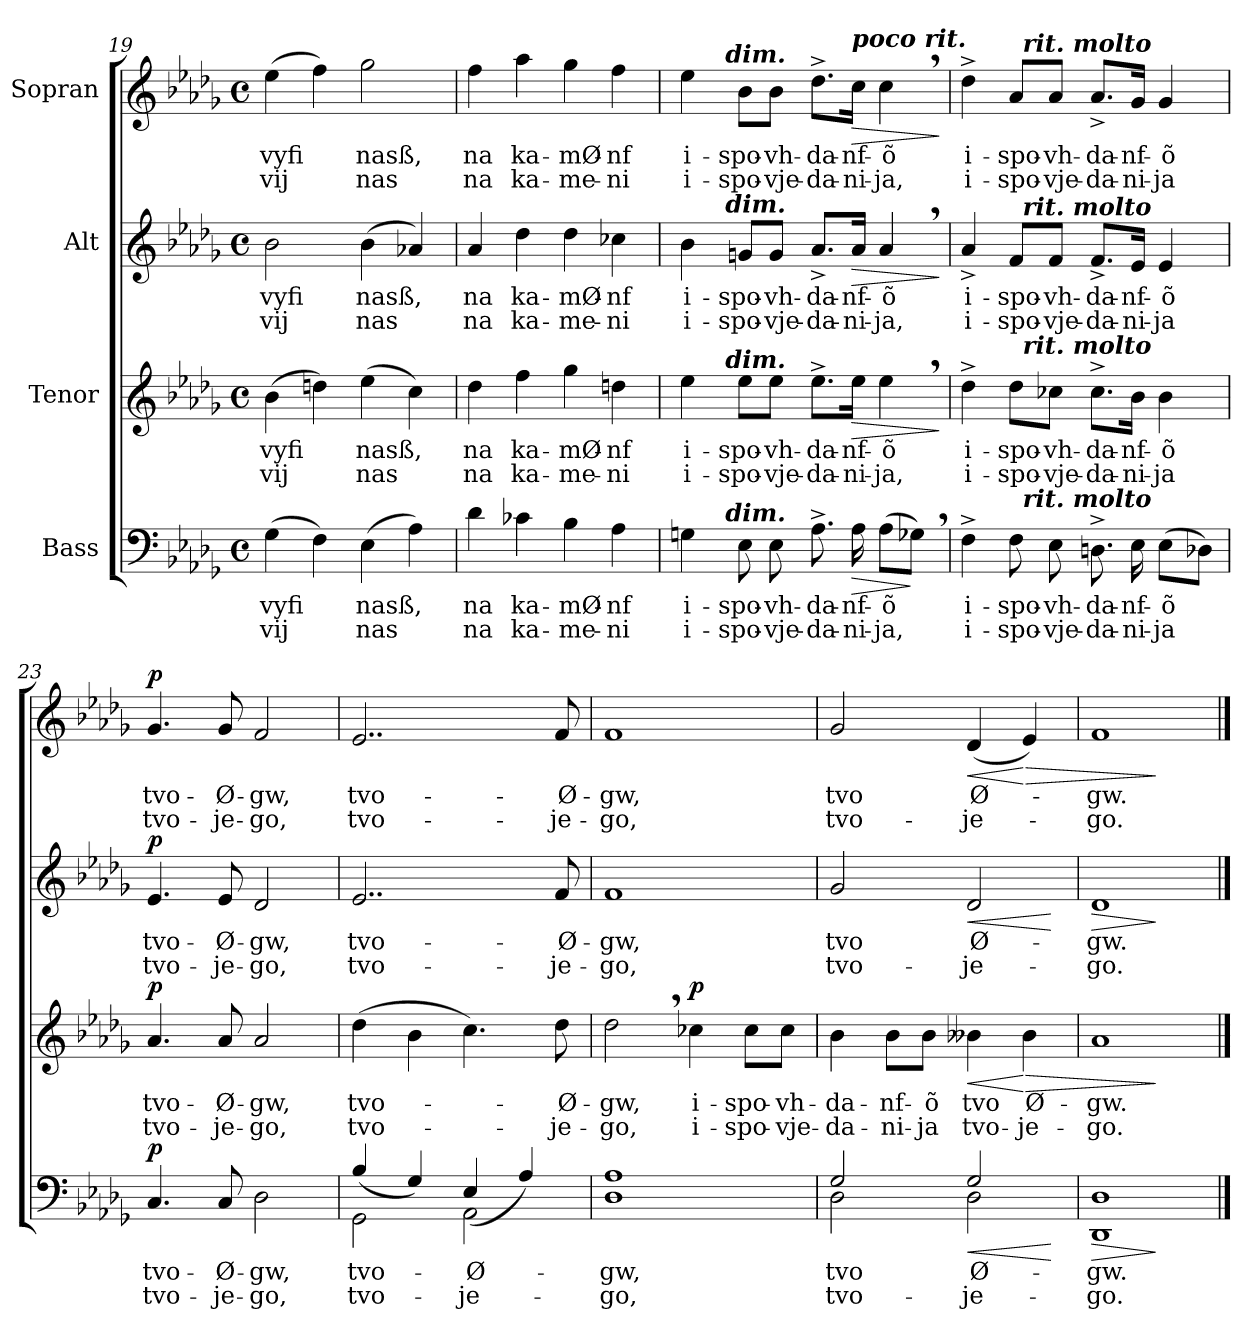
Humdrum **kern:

**kern	**text	**text	**dynam	**kern	**text	**text	**dynam	**kern	**text	**text	**dynam	**kern	**text	**text	**dynam
*part4	*part4	*part4	*part4	*part3	*part3	*part3	*part3	*part2	*part2	*part2	*part2	*part1	*part1	*part1	*part1
*staff4	*staff4	*staff4	*staff4	*staff3	*staff3	*staff3	*staff3	*staff2	*staff2	*staff2	*staff2	*staff1	*staff1	*staff1	*staff1
*I"Bass	*	*	*	*I"Tenor	*	*	*	*I"Alt	*	*	*	*I"Sopran	*	*	*
!!LO:PB:g=z
*clefF4	*	*	*	*clefG2	*	*	*	*clefG2	*	*	*	*clefG2	*	*	*
*k[b-e-a-d-g-]	*	*	*	*k[b-e-a-d-g-]	*	*	*	*k[b-e-a-d-g-]	*	*	*	*k[b-e-a-d-g-]	*	*	*
*b-:	*	*	*	*b-:	*	*	*	*b-:	*	*	*	*b-:	*	*	*
*M4/4	*	*	*	*M4/4	*	*	*	*M4/4	*	*	*	*M4/4	*	*	*
*met(c)	*	*	*	*met(c)	*	*	*	*met(c)	*	*	*	*met(c)	*	*	*
=19	=19	=19	=19	=19	=19	=19	=19	=19	=19	=19	=19	=19	=19	=19	=19
(4G-\	vyfi	-vij	.	(4b-\	vyfi	-vij	.	2b-\	vyfi	-vij	.	(4ee-\	vyfi	-vij	.
4F\)	.	.	.	4ddn\)	.	.	.	.	.	.	.	4ff\)	.	.	.
(4E-\	nasß,	nas	.	(4ee-\	nasß,	nas	.	(4b-\	nasß,	nas	.	2gg-\	nasß,	nas	.
4A-\)	.	.	.	4cc\)	.	.	.	4a-X/)	.	.	.	.	.	.	.
=20	=20	=20	=20	=20	=20	=20	=20	=20	=20	=20	=20	=20	=20	=20	=20
4d-\	na	na	.	4dd-\	na	na	.	4a-/	na	na	.	4ff\	na	na	.
4c-X\	ka-	ka-	.	4ff\	ka-	ka-	.	4dd-\	ka-	ka-	.	4aa-\	ka-	ka-	.
4B-\	-mØ-	-me-	.	4gg-\	-mØ-	-me-	.	4dd-\	-mØ-	-me-	.	4gg-\	-mØ-	-me-	.
4A-\	-nf	-ni	.	4ddn\	-nf	-ni	.	4cc-X\	-nf	-ni	.	4ff\	-nf	-ni	.
=21	=21	=21	=21	=21	=21	=21	=21	=21	=21	=21	=21	=21	=21	=21	=21
*^	*	*	*	*^	*	*	*	*^	*	*	*	*^	*	*	*
4Gn\	8..ryy	i-	i-	.	4ee-\	8..ryy	i-	i-	.	4b-\	8..ryy	i-	i-	.	4ee-\	8..ryy	i-	i-	.
!	!	!	!	!	!	!	!	!	!	!	!	!	!	!	!	!LO:TX:a:Bi:t=dim.	!	!	!
!	!	!	!	!	!	!	!	!	!	!	!LO:TX:a:Bi:t=dim.	!	!	!	!	!	!	!	!
!	!	!	!	!	!	!LO:TX:a:Bi:t=dim.	!	!	!	!	!	!	!	!	!	!	!	!	!
!	!LO:TX:a:Bi:t=dim.	!	!	!	!	!	!	!	!	!	!	!	!	!	!	!	!	!	!
.	2ryy	.	.	.	.	2ryy	.	.	.	.	2ryy	.	.	.	.	2ryy	.	.	.
8E-\	.	-spo-	-spo-	.	8ee-\L	.	-spo-	-spo-	.	8gn/L	.	-spo-	-spo-	.	8b-\L	.	-spo-	-spo-	.
8E-\	.	-vh-	-vje-	.	8ee-\J	.	-vh-	-vje-	.	8g/J	.	-vh-	-vje-	.	8b-\J	.	-vh-	-vje-	.
8.A-^>\	.	-da-	-da-	.	8.ee-^>\L	.	-da-	-da-	.	8.a-^>/L	.	-da-	-da-	.	8.dd-^>\L	.	-da-	-da-	.
!	!	!	!	!	!	!	!	!	!	!	!	!	!	!	!LO:TX:a:Bi:t=poco rit.	!	!	!	!
!	!	!	!	!LO:HP:b	!	!	!	!	!LO:HP:b	!	!	!	!	!LO:HP:b	!	!	!	!	!LO:HP:b
16A-\	.	-nf-	-ni-	>	16ee-\Jk	.	-nf-	-ni-	>	16a-/Jk	.	-nf-	-ni-	>	16cc\Jk	.	-nf-	-ni-	>
.	4ryy	.	.	.	.	4ryy	.	.	.	.	4ryy	.	.	.	.	4ryy	.	.	.
(8A-\L	.	-õ	-ja,	.	4ee-,>\	.	-õ	-ja,	.	4a-,>/	.	-õ	-ja,	.	4cc,>\	.	-õ	-ja,	.
8G-X,>\J)	.	.	.	]	.	.	.	.	.	.	.	.	.	.	.	.	.	.	.
.	32ryy	.	.	.	.	32ryy	.	.	.	.	32ryy	.	.	.	.	32ryy	.	.	.
.	.	.	.	.	.	.	.	.	]	.	.	.	.	]	.	.	.	.	]
=22	=22	=22	=22	=22	=22	=22	=22	=22	=22	=22	=22	=22	=22	=22	=22	=22	=22	=22	=22
4F^>\	4ryy	i-	i-	.	4dd-^>\	4ryy	i-	i-	.	4a-^>/	4ryy	i-	i-	.	4dd-^>\	4ryy	i-	i-	.
8F\	32ryy	-spo-	-spo-	.	8dd-\L	32ryy	-spo-	-spo-	.	8f/L	32ryy	-spo-	-spo-	.	8a-/L	32ryy	-spo-	-spo-	.
!	!	!	!	!	!	!	!	!	!	!	!	!	!	!	!	!LO:TX:a:Bi:t=rit. molto	!	!	!
!	!	!	!	!	!	!	!	!	!	!	!LO:TX:a:Bi:t=rit. molto	!	!	!	!	!	!	!	!
!	!	!	!	!	!	!LO:TX:a:Bi:t=rit. molto	!	!	!	!	!	!	!	!	!	!	!	!	!
!	!LO:TX:a:Bi:t=rit. molto	!	!	!	!	!	!	!	!	!	!	!	!	!	!	!	!	!	!
.	2ryy	.	.	.	.	2ryy	.	.	.	.	2ryy	.	.	.	.	2ryy	.	.	.
8E-\	.	-vh-	-vje-	.	8cc-X\J	.	-vh-	-vje-	.	8f/J	.	-vh-	-vje-	.	8a-/J	.	-vh-	-vje-	.
8.Dn^>\	.	-da-	-da-	.	8.cc-^>\L	.	-da-	-da-	.	8.f^>/L	.	-da-	-da-	.	8.a-^>/L	.	-da-	-da-	.
16E-\	.	-nf-	-ni-	.	16b-\Jk	.	-nf-	-ni-	.	16e-/Jk	.	-nf-	-ni-	.	16g-/Jk	.	-nf-	-ni-	.
(8E-\L	.	-õ	-ja	.	4b-\	.	-õ	-ja	.	4e-/	.	-õ	-ja	.	4g-/	.	-õ	-ja	.
.	8..ryy	.	.	.	.	8..ryy	.	.	.	.	8..ryy	.	.	.	.	8..ryy	.	.	.
8D-X\J)	.	.	.	.	.	.	.	.	.	.	.	.	.	.	.	.	.	.	.
!!LO:LB:g=z
=23	=23	=23	=23	=23	=23	=23	=23	=23	=23	=23	=23	=23	=23	=23	=23	=23	=23	=23	=23
!	!	!	!	!LO:DY:b	!	!	!	!	!LO:DY:b	!	!	!	!	!LO:DY:b	!	!	!	!	!LO:DY:b
*v	*v	*	*	*	*	*	*	*	*	*v	*v	*	*	*	*v	*v	*	*	*
*	*	*	*	*v	*v	*	*	*	*	*	*	*	*	*	*	*
4.C/	tvo-	tvo-	p	4.a-/	tvo-	tvo-	p	4.e-/	tvo-	tvo-	p	4.g-/	tvo-	tvo-	p
8C/	-Ø-	-je-	.	8a-/	-Ø-	-je-	.	8e-/	-Ø-	-je-	.	8g-/	-Ø-	-je-	.
2D-\	-gw,	-go,	.	2a-/	-gw,	-go,	.	2d-/	-gw,	-go,	.	2f/	-gw,	-go,	.
=24	=24	=24	=24	=24	=24	=24	=24	=24	=24	=24	=24	=24	=24	=24	=24
*^	*	*	*	*	*	*	*	*	*	*	*	*	*	*	*
2GG-\	(4B-/	tvo-	tvo-	.	(4dd-\	tvo-	tvo-	.	2..e-/	tvo-	tvo-	.	2..e-/	tvo-	tvo-	.
.	4G-/)	.	.	.	4b-\	.	.	.	.	.	.	.	.	.	.	.
2AA-\	(4E-/	-Ø-	-je-	.	4.cc\)	.	.	.	.	.	.	.	.	.	.	.
.	4A-/)	.	.	.	.	.	.	.	.	.	.	.	.	.	.	.
.	.	.	.	.	8dd-\	-Ø-	-je-	.	8f/	-Ø-	-je-	.	8f/	-Ø-	-je-	.
*v	*v	*	*	*	*	*	*	*	*	*	*	*	*	*	*	*
=25	=25	=25	=25	=25	=25	=25	=25	=25	=25	=25	=25	=25	=25	=25	=25
1D- 1A-	-gw,	-go,	.	2dd-,>\	-gw,	-go,	.	1f	-gw,	-go,	.	1f	-gw,	-go,	.
!	!	!	!	!	!	!	!LO:DY:b	!	!	!	!	!	!	!	!
.	.	.	.	4cc-X\	i-	i-	p	.	.	.	.	.	.	.	.
.	.	.	.	8cc-\L	-spo-	-spo-	.	.	.	.	.	.	.	.	.
.	.	.	.	8cc-\J	-vh-	-vje-	.	.	.	.	.	.	.	.	.
=26	=26	=26	=26	=26	=26	=26	=26	=26	=26	=26	=26	=26	=26	=26	=26
*^	*	*	*	*	*	*	*	*	*	*	*	*	*	*	*
2D-\	2G-/	tvo	tvo-	.	4b-\	-da-	-da-	.	2g-/	tvo	tvo-	.	2g-/	tvo	tvo-	.
.	.	.	.	.	8b-\L	-nf-	-ni-	.	.	.	.	.	.	.	.	.
.	.	.	.	.	8b-\J	-õ	-ja	.	.	.	.	.	.	.	.	.
!	!	!	!	!LO:HP:b	!	!	!	!LO:HP:b	!	!	!	!LO:HP:b	!	!	!	!LO:HP:b
2D-\	2G-/	Ø-	-je-	<	4b--X\	tvo	tvo-	<	2d-/	Ø-	-je-	<	(4d-/	Ø-	-je-	<
!	!	!	!	!	!	!	!	!LO:HP:n=1:b	!	!	!	!	!	!	!	!LO:HP:n=1:b
.	.	.	.	.	4b--\	Ø-	-je-	[ >	.	.	.	.	4e-/)	.	.	[ >
*v	*v	*	*	*	*	*	*	*	*	*	*	*	*	*	*	*
.	.	.	[	.	.	.	.	.	.	.	[	.	.	.	.
=27	=27	=27	=27	=27	=27	=27	=27	=27	=27	=27	=27	=27	=27	=27	=27
!	!	!	!LO:HP:b	!	!	!	!	!	!	!	!LO:HP:b	!	!	!	!
1DD- 1D-	-gw.	-go.	>	1a-	-gw.	-go.	.	1d-	-gw.	-go.	>	1f	-gw.	-go.	.
.	.	.	]	.	.	.	]	.	.	.	]	.	.	.	]
==	==	==	==	==	==	==	==	==	==	==	==	==	==	==	==
*-	*-	*-	*-	*-	*-	*-	*-	*-	*-	*-	*-	*-	*-	*-	*-
